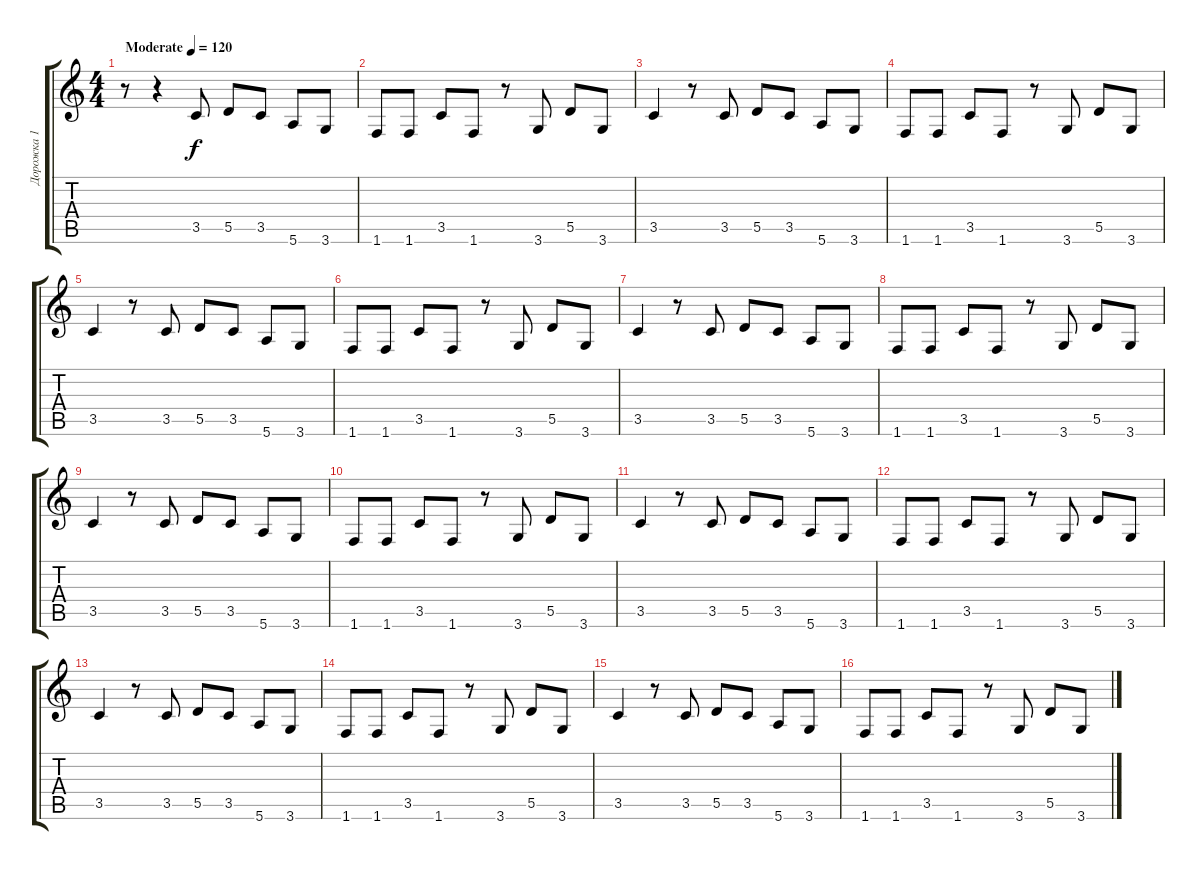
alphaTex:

\track ("Дорожка 1" "Дорожка 1") {instrument acousticguitarsteel}
\staff {score tabs}
\tuning (E4 B3 G3 D3 A2 E2) {hide}
\ts (4 4)
\tempo (120 "Moderate")
\clef g2
\ks c
r.8{dy f instrument acousticguitarsteel} r.4 3.5.8 5.5.8 3.5.8 5.6.8 3.6.8 |
1.6.8 1.6.8 3.5.8 1.6.8 r.8 3.6.8 5.5.8 3.6.8 |
3.5.4 r.8 3.5.8 5.5.8 3.5.8 5.6.8 3.6.8 |
1.6.8 1.6.8 3.5.8 1.6.8 r.8 3.6.8 5.5.8 3.6.8 |
3.5.4 r.8 3.5.8 5.5.8 3.5.8 5.6.8 3.6.8 |
1.6.8 1.6.8 3.5.8 1.6.8 r.8 3.6.8 5.5.8 3.6.8 |
3.5.4 r.8 3.5.8 5.5.8 3.5.8 5.6.8 3.6.8 |
1.6.8 1.6.8 3.5.8 1.6.8 r.8 3.6.8 5.5.8 3.6.8 |
3.5.4 r.8 3.5.8 5.5.8 3.5.8 5.6.8 3.6.8 |
1.6.8 1.6.8 3.5.8 1.6.8 r.8 3.6.8 5.5.8 3.6.8 |
3.5.4 r.8 3.5.8 5.5.8 3.5.8 5.6.8 3.6.8 |
1.6.8 1.6.8 3.5.8 1.6.8 r.8 3.6.8 5.5.8 3.6.8 |
3.5.4 r.8 3.5.8 5.5.8 3.5.8 5.6.8 3.6.8 |
1.6.8 1.6.8 3.5.8 1.6.8 r.8 3.6.8 5.5.8 3.6.8 |
3.5.4 r.8 3.5.8 5.5.8 3.5.8 5.6.8 3.6.8 |
1.6.8 1.6.8 3.5.8 1.6.8 r.8 3.6.8 5.5.8 3.6.8
